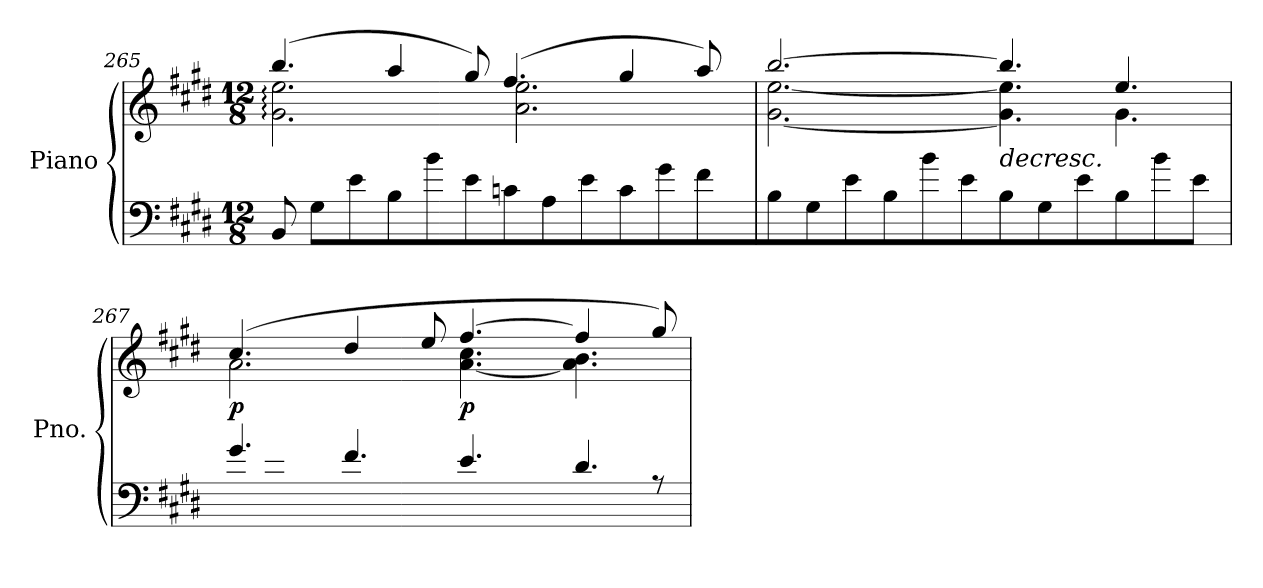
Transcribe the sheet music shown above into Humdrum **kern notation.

**kern	**kern	**dynam
*part1	*part1	*part1
*staff2	*staff1	*staff1/2
*I"Piano	*	*
*I'Pno.	*	*
!!LO:LB:g=z
*clefF4	*clefG2	*
*k[f#c#g#d#]	*k[f#c#g#d#]	*
*M12/8	*M12/8	*
=265	=265	=265
*	*^	*
*	*	*^	*
8BB/	(4.bb/	2.g#\: 2.ee\:	2.ryy	.
8G#\L	.	.	.	.
8e\	.	.	.	.
8B\	4aa/	.	.	.
8b\	.	.	.	.
8e\	8gg#/)	.	.	.
*	*MM111	*	*	*
8cn\	(4.ff#/	2.a\ 2.ee\	4.rFyy	.
8A\	.	.	.	.
8e\	.	.	.	.
8c\	4gg#/	.	4rFyy	.
8g#\	.	.	.	.
*	*	*	*Xtuplet	*
8f#\	8aa/)	.	24rFyy	.
.	.	.	24g#!LLyy	.
.	.	.	24ee!JJyy	.
*	*v	*v	*v	*
=266	=266	=266
*	*MM108	*
*	*^	*
8B\	[2.bb/	[2.g#\ [2.ee\	.
8G#\	.	.	.
8e\	.	.	.
8B\	.	.	.
8b\	.	.	.
8e\	.	.	.
!	!	!	!LO:HP:b
8B\	4.bb/]	4.g#\] 4.ee\]	>
8G#\	.	.	.
8e\	.	.	.
8B\	4.ee/	4.g#\	.
8b\	.	.	.
8e\J	.	.	.
=267	=267	=267	=267
*^	*	*	*
!	!	!	!	!LO:DY:b
4.g#/	8g#\Lyy	(4.cc#/	2.a\	p
.	8e\	.	.	.
.	8B\J	.	.	.
4.f#/	8f#\Lyy	4dd#/	.	.
.	8B\	.	.	.
.	8F#\J	8ee/	.	.
*	*	*MM105	*	*
!	!	!	!	!LO:DY:n=1:b
4.e/	8e\Lyy	[4.ff#/	[4.a\ 4.cc#\	] p
.	8F#\	.	.	.
.	8BB\J	.	.	.
*	*	*MM102	*	*
4.d#/	8d#\Lyy	4ff#/]	4.a\] 4.b\	.
.	8B\J	.	.	.
.	8rA	8gg#/)	.	.
*v	*v	*	*	*
*	*v	*v	*
=	=	=
*-	*-	*-
